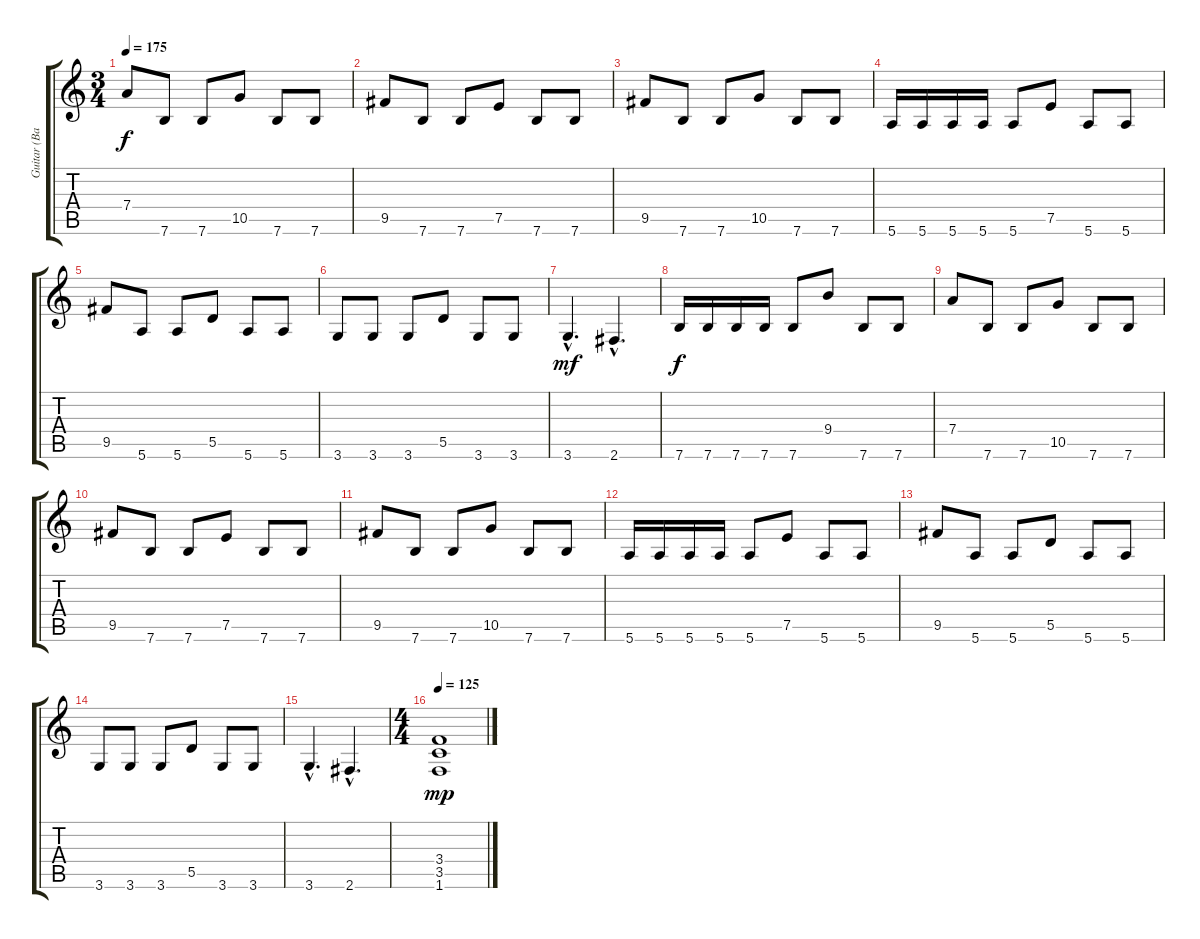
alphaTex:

\track ("Guitar (Back)" "Guitar (Ba") {instrument overdrivenguitar}
\staff {score tabs}
\tuning (E4 B3 G3 D3 A2 E2) {hide}
\ts (3 4)
\tempo 175
\clef g2
\ks c
7.4.8{dy f instrument overdrivenguitar} 7.6.8{instrument electricguitarmuted} 7.6.8 10.5.8{instrument overdrivenguitar} 7.6.8{instrument electricguitarmuted} 7.6.8 |
9.5.8{instrument overdrivenguitar} 7.6.8{instrument electricguitarmuted} 7.6.8 7.5.8{instrument overdrivenguitar} 7.6.8{instrument electricguitarmuted} 7.6.8 |
9.5.8{instrument overdrivenguitar} 7.6.8{instrument electricguitarmuted} 7.6.8 10.5.8{instrument overdrivenguitar} 7.6.8{instrument electricguitarmuted} 7.6.8 |
5.6.16{instrument electricguitarmuted} 5.6.16 5.6.16 5.6.16 5.6.8{instrument electricguitarmuted} 7.5.8{instrument overdrivenguitar} 5.6.8{instrument electricguitarmuted} 5.6.8 |
9.5.8{instrument overdrivenguitar} 5.6.8{instrument electricguitarmuted} 5.6.8 5.5.8{instrument overdrivenguitar} 5.6.8{instrument electricguitarmuted} 5.6.8 |
3.6.8{instrument electricguitarmuted} 3.6.8 3.6.8 5.5.8{instrument overdrivenguitar} 3.6.8{instrument electricguitarmuted} 3.6.8 |
3.6{hac}.4{d dy mf instrument distortionguitar} 2.6{hac}.4{d} |
7.6.16{dy f volume 11 instrument electricguitarmuted} 7.6.16 7.6.16 7.6.16 7.6.8{instrument electricguitarmuted} 9.4.8{instrument overdrivenguitar} 7.6.8{instrument electricguitarmuted} 7.6.8 |
7.4.8{instrument overdrivenguitar} 7.6.8{instrument electricguitarmuted} 7.6.8 10.5.8{instrument overdrivenguitar} 7.6.8{instrument electricguitarmuted} 7.6.8 |
9.5.8{instrument overdrivenguitar} 7.6.8{instrument electricguitarmuted} 7.6.8 7.5.8{instrument overdrivenguitar} 7.6.8{instrument electricguitarmuted} 7.6.8 |
9.5.8{instrument overdrivenguitar} 7.6.8{instrument electricguitarmuted} 7.6.8 10.5.8{instrument overdrivenguitar} 7.6.8{instrument electricguitarmuted} 7.6.8 |
5.6.16{instrument electricguitarmuted} 5.6.16 5.6.16 5.6.16 5.6.8{instrument electricguitarmuted} 7.5.8{instrument overdrivenguitar} 5.6.8{instrument electricguitarmuted} 5.6.8 |
9.5.8{instrument overdrivenguitar} 5.6.8{instrument electricguitarmuted} 5.6.8 5.5.8{instrument overdrivenguitar} 5.6.8{instrument electricguitarmuted} 5.6.8 |
3.6.8{instrument electricguitarmuted} 3.6.8 3.6.8 5.5.8{instrument overdrivenguitar} 3.6.8{instrument electricguitarmuted} 3.6.8 |
3.6{hac}.4{d instrument distortionguitar} 2.6{hac}.4{d} |
\ts (4 4)
\tempo 125
(3.4 3.5 1.6).1{dy mp volume 12 instrument distortionguitar}
